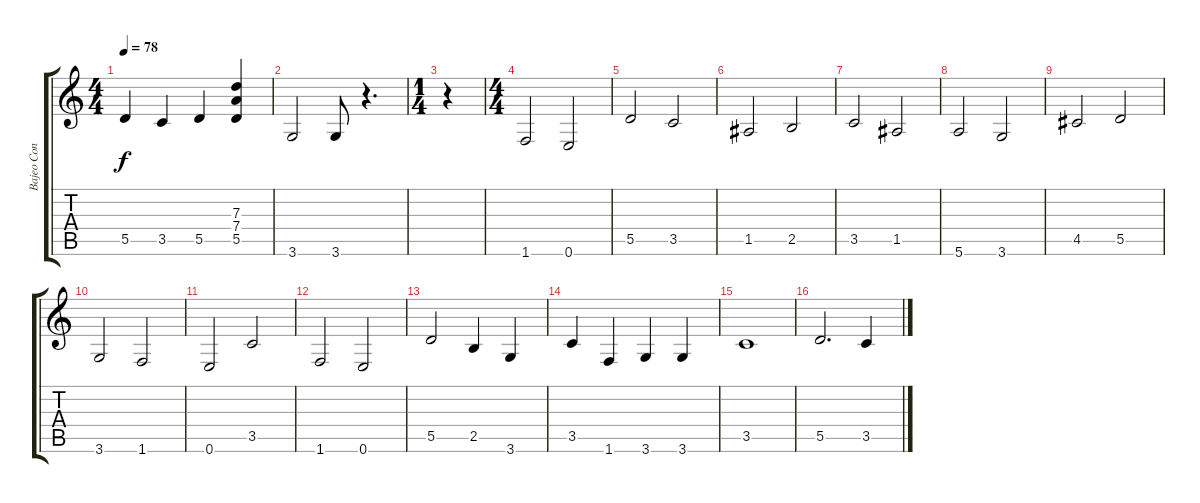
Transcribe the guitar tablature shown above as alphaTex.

\track ("Bajeo Con Guitarra" "Bajeo Con ") {instrument electricguitarjazz}
\staff {score tabs}
\tuning (E4 B3 G3 D3 A2 E2) {hide}
\ts (4 4)
\tempo 78
\clef g2
\ks c
5.5.4{dy f} 3.5.4 5.5.4 (7.3 7.4 5.5).4 |
3.6.2 3.6.8 r.4{d} |
\ts (1 4)
r.4 |
\ts (4 4)
1.6.2 0.6.2 |
5.5.2 3.5.2 |
1.5.2 2.5.2 |
3.5.2 1.5.2 |
5.6.2 3.6.2 |
4.5.2 5.5.2 |
3.6.2 1.6.2 |
0.6.2 3.5.2 |
1.6.2 0.6.2 |
5.5.2 2.5.4 3.6.4 |
3.5.4 1.6.4 3.6.4 3.6.4 |
3.5.1 |
5.5.2{d} 3.5.4
